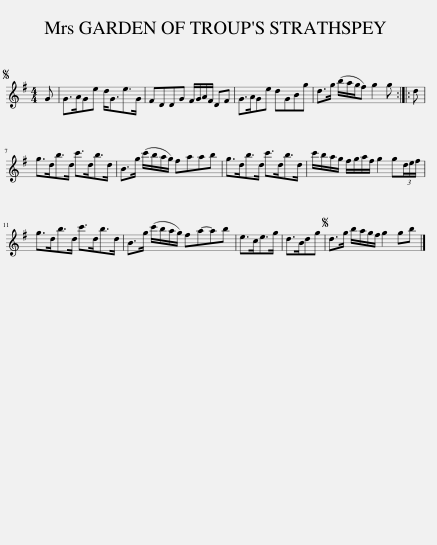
X:1
L:1/8
M:4/4
I:linebreak $
K:G
V:1 treble
V:1
S G | G>AGe d<Ge>G | FDDG F/G/A/F/ DF | G>AGe dGBg | d>g (b/a/g/f) g2 g :: %5
 d |$ g>db>d c'>db>d | B>g (c'/b/a/g/) faab | g>db>d c'>db>d | c'/b/a/g/ f/g/a/f/ g2 g(3d/e/f/ |$ %10
 g>db>d c'>db>d | B>g (c'/b/a/g/) fa-ab | e>ce>g | d>Bdg |S d>g b/a/g/f/ g2 gb |] %15
